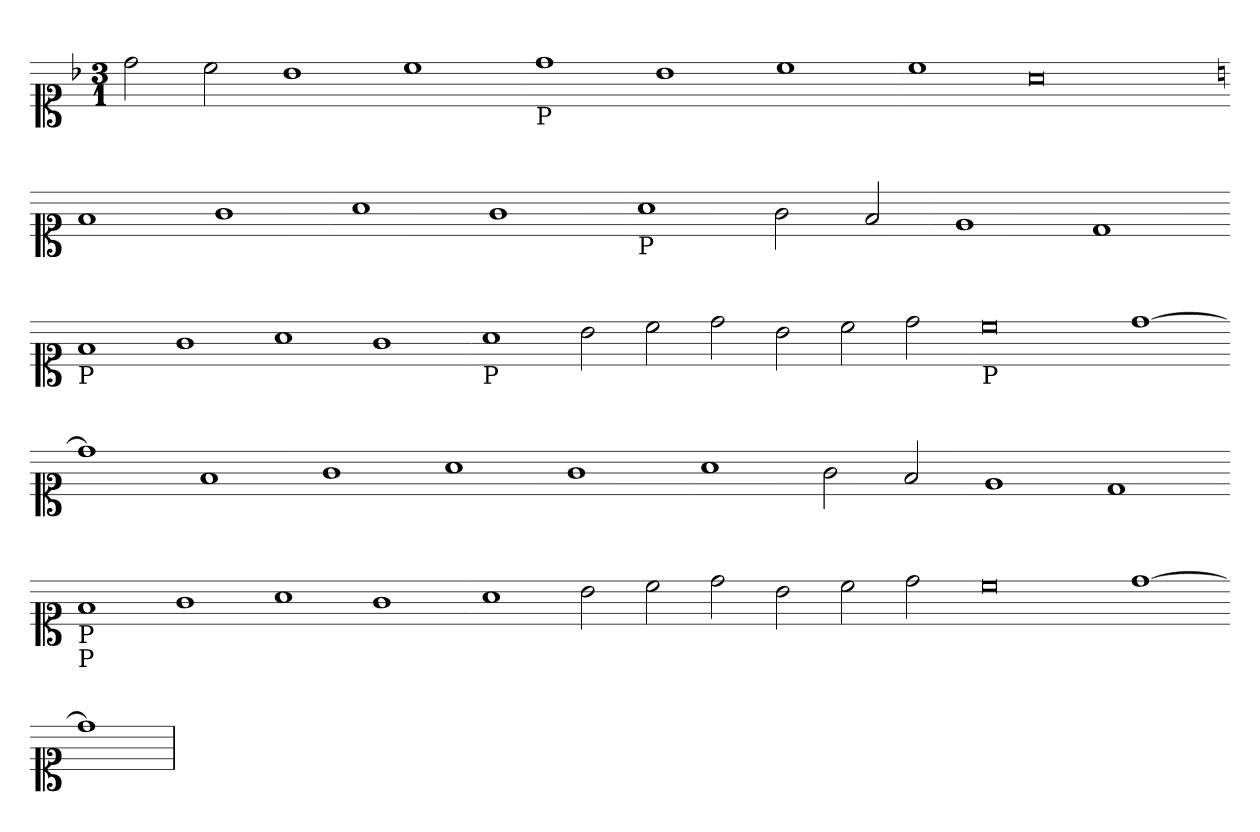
**kern
*part1
*staff1
*clefC1
*k[b-]
*M3/1
=
2dd
2cc
1b-
1cc
=-
!LO:TX:b:t=P
1dd
1b-
1cc
=-
1cc
0a
=-
*k[]
1f
1g
1a
1g
=-
!LO:TX:b:t=P
1a
2g
2f
1e
1d
=-
!LO:TX:b:t=P
1f
1g
1a
1g
=-
!LO:TX:b:t=P
1a
2b
2cc
2dd
2b
2cc
2dd
=-
!LO:TX:b:t=P
0cc
[1dd
=-
1dd]
1f
1g
1a
1g
=-
1a
2g
2f
1e
1d
=-
!LO:TX:b:t=P
!LO:TX:b:t=P
1f
1g
1a
1g
=-
1a
2b
2cc
2dd
2b
2cc
2dd
=-
0cc
[1dd
=1-
1dd]
=
*-
